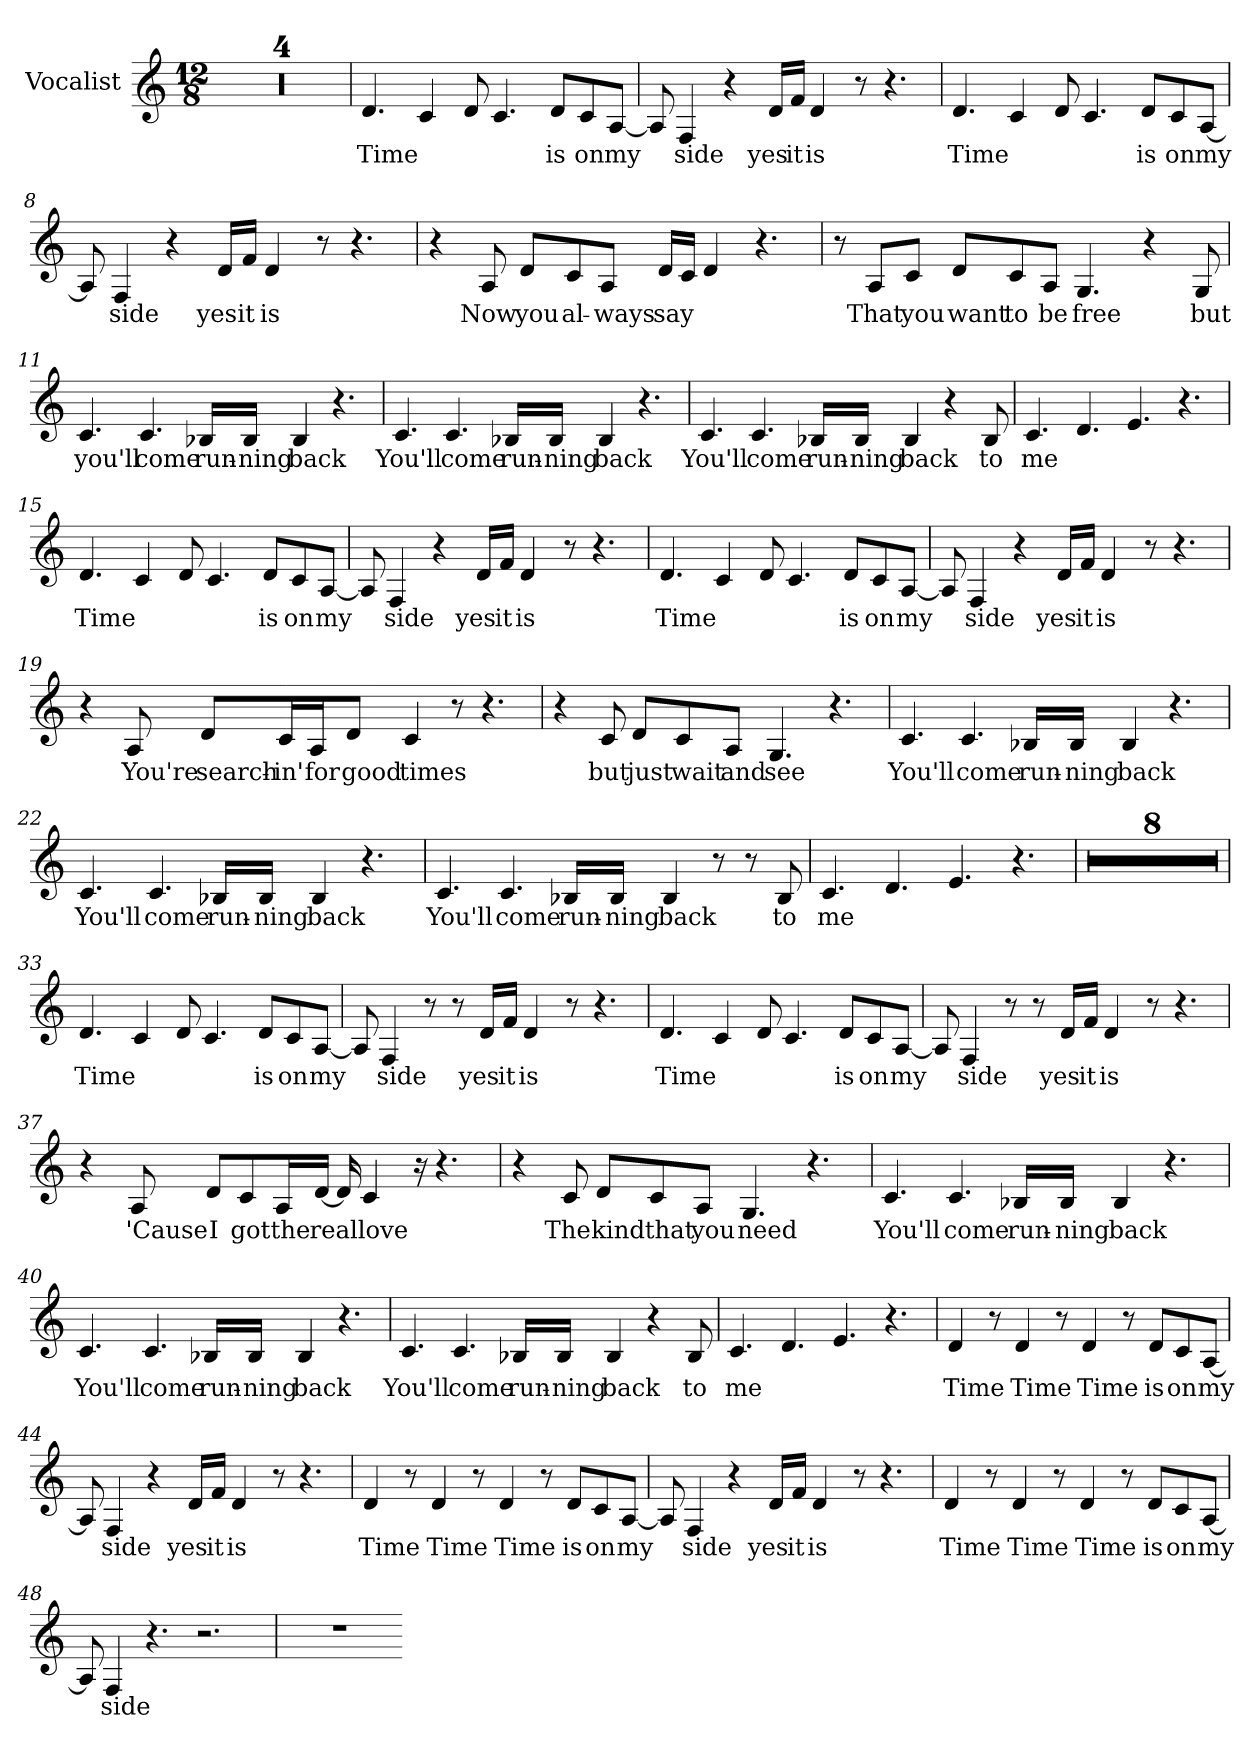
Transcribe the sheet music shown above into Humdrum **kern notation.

**kern	**text
*part1	*part1
*staff1	*staff1
*I"Vocalist	*
*clefG2	*
*M12/8	*
=1	=1
1.r	.
=2	=2
1.r	.
=3	=3
1.r	.
=4	=4
1.r	.
=5	=5
4.d	Time
4c	_
8d	_
4.c	_
8d/L	is
8c/	on
[8A/J	my
=6	=6
8A]	_
4F	side
4r	.
16d/LL	yes
16f/JJ	it
4d	is
8r	.
4.r	.
=7	=7
4.d	Time
4c	_
8d	_
4.c	_
8d/L	is
8c/	on
[8A/J	my
=8	=8
8A]	_
4F	side
4r	.
16d/LL	yes
16f/JJ	it
4d	is
8r	.
4.r	.
=9	=9
4r	.
8A	Now
8d/L	you
8c/	al-
8A/J	-ways
16d/LL	say
16c/JJ	_
4d	_
4.r	.
=10	=10
8r	.
8A/L	That
8c/J	you
8d/L	want
8c/	to
8A/J	be
4.G	free
4r	.
8G	but
=11	=11
4.c	you'll
4.c	come
16B-X/LL	run-
16B-/JJ	-ning
4B-	back
4.r	.
=12	=12
4.c	You'll
4.c	come
16B-X/LL	run-
16B-/JJ	-ning
4B-	back
4.r	.
=13	=13
4.c	You'll
4.c	come
16B-X/LL	run-
16B-/JJ	-ning
4B-	back
4r	.
8B-	to
=14	=14
4.c	me
4.d	_
4.e	_
4.r	.
=15	=15
4.d	Time
4c	_
8d	_
4.c	_
8d/L	is
8c/	on
[8A/J	my
=16	=16
8A]	_
4F	side
4r	.
16d/LL	yes
16f/JJ	it
4d	is
8r	.
4.r	.
=17	=17
4.d	Time
4c	_
8d	_
4.c	_
8d/L	is
8c/	on
[8A/J	my
=18	=18
8A]	_
4F	side
4r	.
16d/LL	yes
16f/JJ	it
4d	is
8r	.
4.r	.
=19	=19
4r	.
8A	You're
8d/L	search-
16c/L	-in'
16A/J	for
8d/J	good
4c	times
8r	.
4.r	.
=20	=20
4r	.
8c	but
8d/L	just
8c/	wait
8A/J	and
4.G	see
4.r	.
=21	=21
4.c	You'll
4.c	come
16B-X/LL	run-
16B-/JJ	-ning
4B-	back
4.r	.
=22	=22
4.c	You'll
4.c	come
16B-X/LL	run-
16B-/JJ	-ning
4B-	back
4.r	.
=23	=23
4.c	You'll
4.c	come
16B-X/LL	run-
16B-/JJ	-ning
4B-	back
8r	.
8r	.
8B-	to
=24	=24
4.c	me
4.d	_
4.e	_
4.r	.
=25	=25
1.r	.
=26	=26
1.r	.
=27	=27
1.r	.
=28	=28
1.r	.
=29	=29
1.r	.
=30	=30
1.r	.
=31	=31
1.r	.
=32	=32
1.r	.
=33	=33
4.d	Time
4c	_
8d	_
4.c	_
8d/L	is
8c/	on
[8A/J	my
=34	=34
8A]	_
4F	side
8r	.
8r	.
16d/LL	yes
16f/JJ	it
4d	is
8r	.
4.r	.
=35	=35
4.d	Time
4c	_
8d	_
4.c	_
8d/L	is
8c/	on
[8A/J	my
=36	=36
8A]	_
4F	side
8r	.
8r	.
16d/LL	yes
16f/JJ	it
4d	is
8r	.
4.r	.
=37	=37
4r	.
8A	'Cause
8d/L	I
8c/	got
16A/L	the
[16d/JJ	real
16d]	_
4c	love
16r	.
4.r	.
=38	=38
4r	.
8c	The
8d/L	kind
8c/	that
8A/J	you
4.G	need
4.r	.
=39	=39
4.c	You'll
4.c	come
16B-X/LL	run-
16B-/JJ	-ning
4B-	back
4.r	.
=40	=40
4.c	You'll
4.c	come
16B-X/LL	run-
16B-/JJ	-ning
4B-	back
4.r	.
=41	=41
4.c	You'll
4.c	come
16B-X/LL	run-
16B-/JJ	-ning
4B-	back
4r	.
8B-	to
=42	=42
4.c	me
4.d	_
4.e	_
4.r	.
=43	=43
4d	Time
8r	.
4d	Time
8r	.
4d	Time
8r	.
8d/L	is
8c/	on
[8A/J	my
=44	=44
8A]	_
4F	side
4r	.
16d/LL	yes
16f/JJ	it
4d	is
8r	.
4.r	.
=45	=45
4d	Time
8r	.
4d	Time
8r	.
4d	Time
8r	.
8d/L	is
8c/	on
[8A/J	my
=46	=46
8A]	_
4F	side
4r	.
16d/LL	yes
16f/JJ	it
4d	is
8r	.
4.r	.
=47	=47
4d	Time
8r	.
4d	Time
8r	.
4d	Time
8r	.
8d/L	is
8c/	on
[8A/J	my
=48	=48
8A]	_
4F	side
4.r	.
2.r	.
=49	=49
1.r	.
=-	=-
*-	*-
